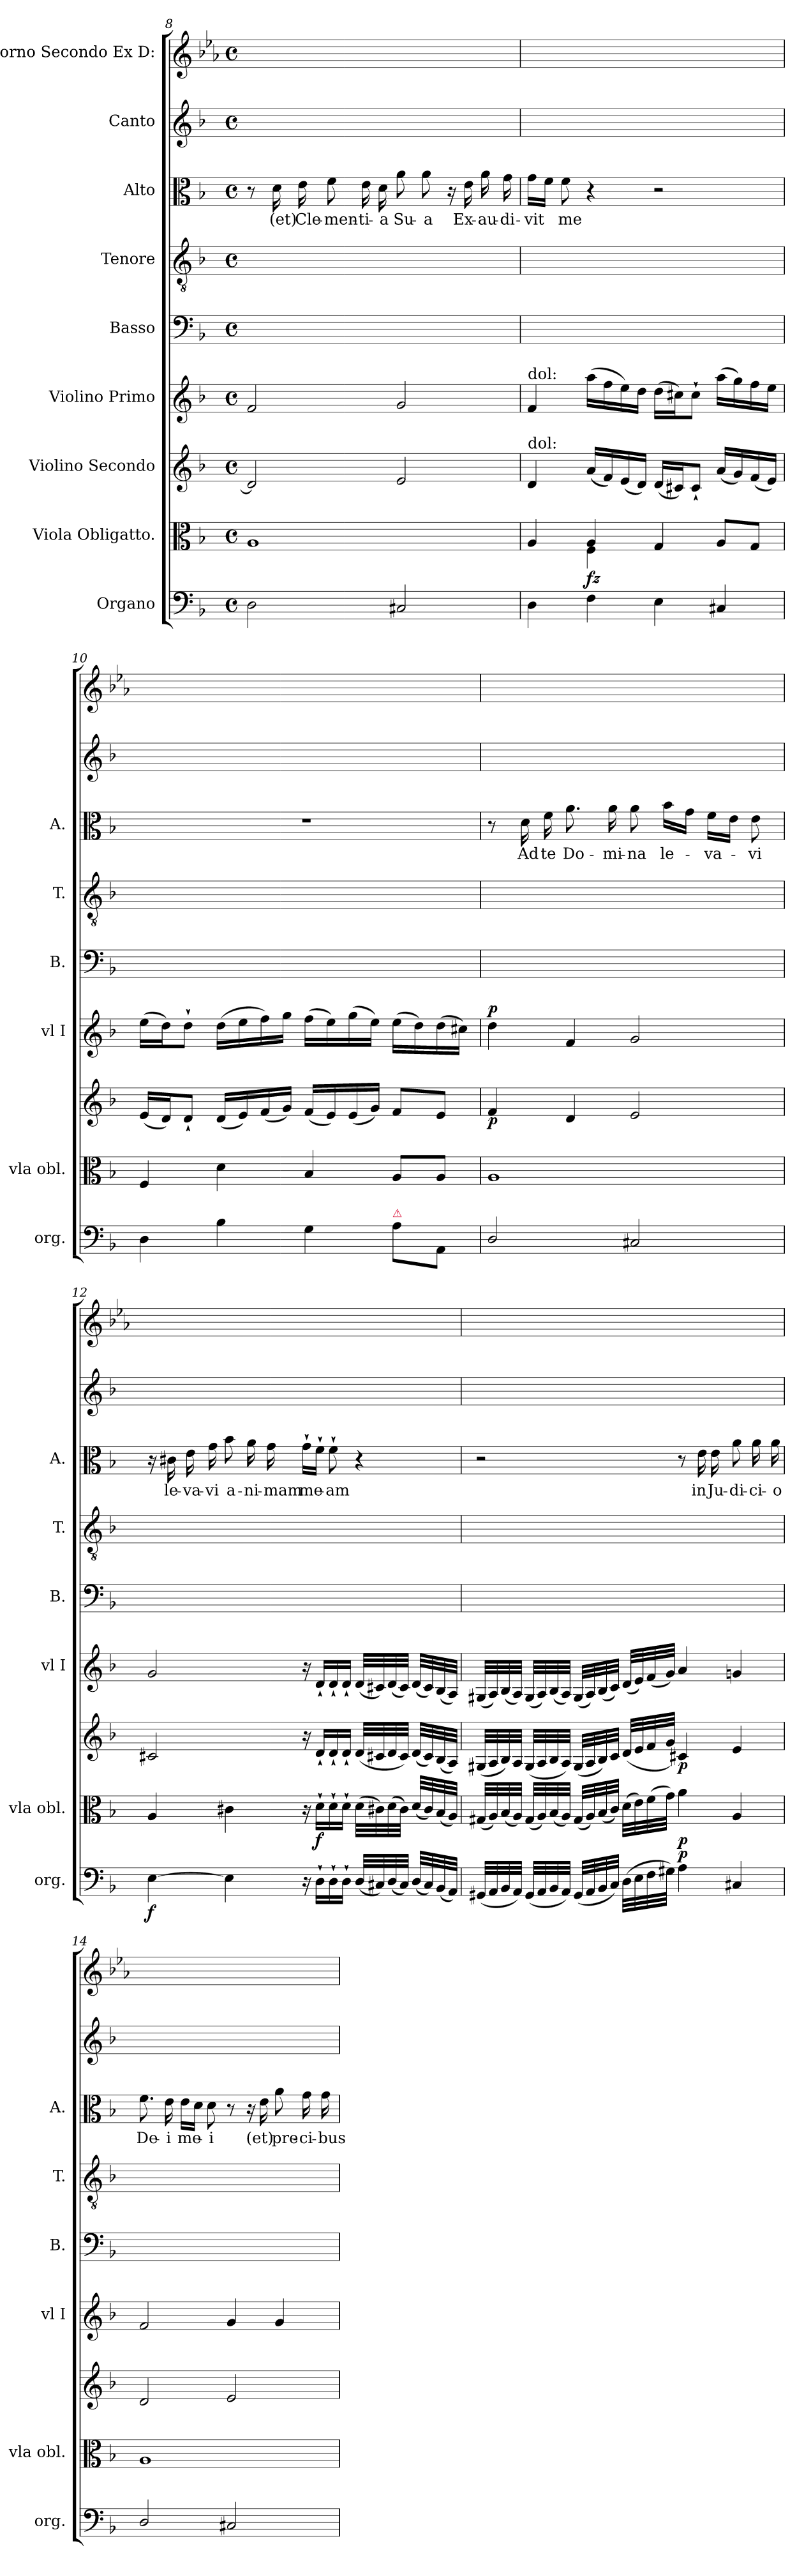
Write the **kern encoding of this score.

**kern	**dynam	**kern	**dynam	**kern	**dynam	**kern	**dynam	**kern	**kern	**kern	**text	**kern	**kern
*part9	*part9	*part8	*part8	*part7	*part7	*part6	*part6	*part5	*part4	*part3	*part3	*part2	*part1
*staff9	*staff9	*staff8	*staff8	*staff7	*staff7	*staff6	*staff6	*staff5	*staff4	*staff3	*staff3	*staff2	*staff1
*I"Organo	*	*I"Viola Obligatto.	*	*I"Violino Secondo	*	*I"Violino Primo	*	*I"Basso	*I"Tenore	*I"Alto	*	*I"Canto	*I"Corno Secondo Ex D:
*I'org.	*	*I'vla obl.	*	*	*	*I'vl I	*	*I'B.	*I'T.	*I'A.	*	*	*
*clefF4	*	*clefC3	*	*clefG2	*	*clefG2	*	*clefF4	*clefGv2	*clefC3	*	*clefG2	*clefG2
*	*	*	*	*	*	*	*	*	*	*	*	*	*ITrd6c10
*k[b-]	*	*k[b-]	*	*k[b-]	*	*k[b-]	*	*k[b-]	*k[b-]	*k[b-]	*	*k[b-]	*k[b-]
*d:	*	*d:	*	*d:	*	*d:	*	*d:	*d:	*d:	*	*d:	*d:
*M4/4	*	*M4/4	*	*M4/4	*	*M4/4	*	*M4/4	*M4/4	*M4/4	*	*M4/4	*M4/4
*met(c)	*	*met(c)	*	*met(c)	*	*met(c)	*	*met(c)	*met(c)	*met(c)	*	*met(c)	*met(c)
=8	=8	=8	=8	=8	=8	=8	=8	=8	=8	=8	=8	=8	=8
2D\	.	1A	.	2d/]	.	2f/	.	1ryy	1ryy	8r	.	1ryy	1ryy
.	.	.	.	.	.	.	.	.	.	16d\	(et)	.	.
.	.	.	.	.	.	.	.	.	.	16e\	Cle-	.	.
.	.	.	.	.	.	.	.	.	.	8f\	-men-	.	.
.	.	.	.	.	.	.	.	.	.	16e\	-ti-	.	.
.	.	.	.	.	.	.	.	.	.	16d\	-a	.	.
2C#X/	.	.	.	2e/	.	2g/	.	.	.	8a\	Su-	.	.
.	.	.	.	.	.	.	.	.	.	8a\	-a	.	.
.	.	.	.	.	.	.	.	.	.	16r	.	.	.
.	.	.	.	.	.	.	.	.	.	16e\	Ex-	.	.
.	.	.	.	.	.	.	.	.	.	16a\	-au-	.	.
.	.	.	.	.	.	.	.	.	.	16g\	-di-	.	.
=9	=9	=9	=9	=9	=9	=9	=9	=9	=9	=9	=9	=9	=9
*	*	*^	*	*	*	*	*	*	*	*	*	*	*
!	!	!	!	!	!	!	!LO:TX:a:t=dol&colon;	!	!	!	!	!	!	!
!	!	!	!	!	!LO:TX:a:t=dol&colon;	!	!	!	!	!	!	!	!	!
4D\	.	4A/	4ryy	.	4d/	.	4f/	.	1ryy	1ryy	16g\LL	-vit	1ryy	1ryy
.	.	.	.	.	.	.	.	.	.	.	16f\JJ	.	.	.
.	.	.	.	.	.	.	.	.	.	.	8f\	me	.	.
4F\	.	4A/	4F\	fz	(16a/LL	.	(16aa\LL	.	.	.	4r	.	.	.
.	.	.	.	.	16f/)	.	16ff\	.	.	.	.	.	.	.
.	.	.	.	.	(16e/	.	16ee\)	.	.	.	.	.	.	.
.	.	.	.	.	16d/JJ)	.	16dd\JJ	.	.	.	.	.	.	.
4E\	.	4G/	2ryy	.	(16d/LL	.	(16dd\LL	.	.	.	2r	.	.	.
.	.	.	.	.	16c#X/J)	.	16cc#X\J)	.	.	.	.	.	.	.
.	.	.	.	.	8c#`/J	.	8cc#`\J	.	.	.	.	.	.	.
4C#X/	.	8A/L	.	.	(16a/LL	.	(16aa\LL	.	.	.	.	.	.	.
.	.	.	.	.	16g/)	.	16gg\)	.	.	.	.	.	.	.
.	.	8G/J	.	.	(16f/	.	16ff\	.	.	.	.	.	.	.
.	.	.	.	.	16e/JJ)	.	16ee\JJ	.	.	.	.	.	.	.
*	*	*v	*v	*	*	*	*	*	*	*	*	*	*	*
=10	=10	=10	=10	=10	=10	=10	=10	=10	=10	=10	=10	=10	=10
4D\	.	4F/	.	(16e/LL	.	(16ee\LL	.	1ryy	1ryy	1r	.	1ryy	1ryy
.	.	.	.	16d/J)	.	16dd\J)	.	.	.	.	.	.	.
.	.	.	.	8d`/J	.	8dd`\J	.	.	.	.	.	.	.
4B-\	.	4d\	.	(16d/LL	.	(16dd\LL	.	.	.	.	.	.	.
.	.	.	.	16e/)	.	16ee\	.	.	.	.	.	.	.
.	.	.	.	(16f/	.	16ff\)	.	.	.	.	.	.	.
.	.	.	.	16g/JJ)	.	16gg\JJ	.	.	.	.	.	.	.
4G\	.	4B-/	.	(16f/LL	.	(16ff\LL	.	.	.	.	.	.	.
.	.	.	.	16e/)	.	16ee\)	.	.	.	.	.	.	.
.	.	.	.	(16e/	.	(16gg\	.	.	.	.	.	.	.
.	.	.	.	16g/JJ)	.	16ee\JJ)	.	.	.	.	.	.	.
!LO:TX:a:color=crimson:t=⚠	!	!	!	!	!	!	!	!	!	!	!	!	!
8A\L	.	8A/L	.	8f/L	.	(16ee\LL	.	.	.	.	.	.	.
.	.	.	.	.	.	16dd\)	.	.	.	.	.	.	.
8AA\J	.	8A/J	.	8e/J	.	(16dd\	.	.	.	.	.	.	.
.	.	.	.	.	.	16cc#X\JJ)	.	.	.	.	.	.	.
=11	=11	=11	=11	=11	=11	=11	=11	=11	=11	=11	=11	=11	=11
!	!	!	!	!	!	!	!LO:DY:a	!	!	!	!	!	!
2D/	.	1A	p&colon;	4f/	p	4dd\	p	1ryy	1ryy	8r	.	1ryy	1ryy
.	.	.	.	.	.	.	.	.	.	16d\	Ad	.	.
.	.	.	.	.	.	.	.	.	.	16f\	te	.	.
.	.	.	.	4d/	.	4f/	.	.	.	8.a\	Do-	.	.
.	.	.	.	.	.	.	.	.	.	16a\	-mi-	.	.
2C#X/	.	.	.	2e/	.	2g/	.	.	.	8a\	-na	.	.
.	.	.	.	.	.	.	.	.	.	16b-\LL	le-	.	.
.	.	.	.	.	.	.	.	.	.	16g\JJ	.	.	.
.	.	.	.	.	.	.	.	.	.	16f\LL	-va-	.	.
.	.	.	.	.	.	.	.	.	.	16e\JJ	.	.	.
.	.	.	.	.	.	.	.	.	.	8e\	-vi	.	.
=12	=12	=12	=12	=12	=12	=12	=12	=12	=12	=12	=12	=12	=12
[4E\	f	4A/	.	2c#X/	.	2g/	.	1ryy	1ryy	16r	.	1ryy	1ryy
.	.	.	.	.	.	.	.	.	.	16c#X\	le-	.	.
.	.	.	.	.	.	.	.	.	.	16e\	-va-	.	.
.	.	.	.	.	.	.	.	.	.	16g\	-vi	.	.
4E\]	.	4c#X\	.	.	.	.	.	.	.	8b-\	a-	.	.
.	.	.	.	.	.	.	.	.	.	16a\	-ni-	.	.
.	.	.	.	.	.	.	.	.	.	16g\	-mam	.	.
16r	.	16r	.	16r	.	16r	.	.	.	16g`\LL	me-	.	.
!	!	!	!	!	!	!	!LO:DY:a	!	!	!	!	!	!
16D`\LL	for&colon;	16d`\LL	f	16d`/LL	f&colon;	16d`/LL	for&colon;	.	.	16f`\JJ	.	.	.
16D`\	.	16d`\	.	16d`/	.	16d`/	.	.	.	8f`\	-am	.	.
16D`\JJ	.	16d`\JJ	.	16d`/JJ	.	16d`/JJ	.	.	.	.	.	.	.
(32D/LLL	.	(32d\LLL	.	(32d/LLL	.	(32d/LLL	.	.	.	4r	.	.	.
32C#X/)	.	32c#X\)	.	32c#X/	.	32c#X/)	.	.	.	.	.	.	.
(32D/	.	(32d\	.	32d/	.	(32d/	.	.	.	.	.	.	.
32C#/JJJ)	.	32c#\JJJ)	.	32c#/JJJ)	.	32c#/JJJ)	.	.	.	.	.	.	.
(32D/LLL	.	(32d/LLL	.	(32d/LLL	.	(32d/LLL	.	.	.	.	.	.	.
32C#/)	.	32c#/)	.	32c#/)	.	32c#/)	.	.	.	.	.	.	.
(32BB-/	.	(32B-/	.	(32B-/	.	(32B-/	.	.	.	.	.	.	.
32AA/JJJ)	.	32A/JJJ)	.	32A/JJJ)	.	32A/JJJ)	.	.	.	.	.	.	.
=13	=13	=13	=13	=13	=13	=13	=13	=13	=13	=13	=13	=13	=13
(32GG#X/LLL	.	(32G#X/LLL	.	(32G#X/LLL	.	(32G#X/LLL	.	1ryy	1ryy	2r	.	1ryy	1ryy
32AA/	.	32A/)	.	32A/	.	32A/)	.	.	.	.	.	.	.
32BB-/	.	(32B-/	.	32B-/)	.	(32B-/	.	.	.	.	.	.	.
32AA/JJJ)	.	32A/JJJ)	.	32A/JJJ	.	32A/JJJ)	.	.	.	.	.	.	.
(32GG#/LLL	.	(32G#/LLL	.	(32G#/LLL	.	(32G#/LLL	.	.	.	.	.	.	.
32AA/	.	32A/)	.	32A/	.	32A/)	.	.	.	.	.	.	.
32BB-/	.	(32B-/	.	32B-/	.	(32B-/	.	.	.	.	.	.	.
32AA/JJJ)	.	32A/JJJ)	.	32A/JJJ)	.	32A/JJJ)	.	.	.	.	.	.	.
(32GG#/LLL	.	(32G#/LLL	.	(32G#/LLL	.	(32G#/LLL	.	.	.	.	.	.	.
32AA/	.	32A/)	.	32A/	.	32A/)	.	.	.	.	.	.	.
32BB-/	.	(32B-/	.	32B-/)	.	(32B-/	.	.	.	.	.	.	.
32C/JJJ)	.	32c/JJJ)	.	32c/JJJ	.	32c/JJJ)	.	.	.	.	.	.	.
(32D\LLL	.	(32d\LLL	.	(32d/LLL	.	(32d/LLL	.	.	.	.	.	.	.
32E\	.	32e\)	.	32e/	.	32e/)	.	.	.	.	.	.	.
32F\	.	(32f\	.	32f/	.	(32f/	.	.	.	.	.	.	.
32G#X\JJJ)	.	32g\JJJ)	.	32g/JJJ)	.	32g/JJJ)	.	.	.	.	.	.	.
!	!LO:DY:a	!	!	!	!	!	!LO:DY:a	!	!	!	!	!	!
4A\	p	4a\	p	4c#X/	p	4a/	p&colon;	.	.	8r	.	.	.
.	.	.	.	.	.	.	.	.	.	16e\	in	.	.
.	.	.	.	.	.	.	.	.	.	16e\	Ju-	.	.
4C#X/	.	4A/	.	4e/	.	4gn/	.	.	.	8a\	-di-	.	.
.	.	.	.	.	.	.	.	.	.	16a\	-ci-	.	.
.	.	.	.	.	.	.	.	.	.	16a\	-o	.	.
=14	=14	=14	=14	=14	=14	=14	=14	=14	=14	=14	=14	=14	=14
2D/	.	1A	.	2d/	.	2f/	.	1ryy	1ryy	8.f\	De-	1ryy	1ryy
.	.	.	.	.	.	.	.	.	.	16e\	-i	.	.
.	.	.	.	.	.	.	.	.	.	16e\LL	me-	.	.
.	.	.	.	.	.	.	.	.	.	16d\JJ	.	.	.
.	.	.	.	.	.	.	.	.	.	8d\	-i	.	.
2C#X/	.	.	.	2e/	.	4g/	.	.	.	8r	.	.	.
.	.	.	.	.	.	.	.	.	.	16r	.	.	.
.	.	.	.	.	.	.	.	.	.	16e\	(et)	.	.
.	.	.	.	.	.	4g/	.	.	.	8a\	pre-	.	.
.	.	.	.	.	.	.	.	.	.	16g\	-ci-	.	.
.	.	.	.	.	.	.	.	.	.	16g\	-bus	.	.
=	=	=	=	=	=	=	=	=	=	=	=	=	=
*-	*-	*-	*-	*-	*-	*-	*-	*-	*-	*-	*-	*-	*-
